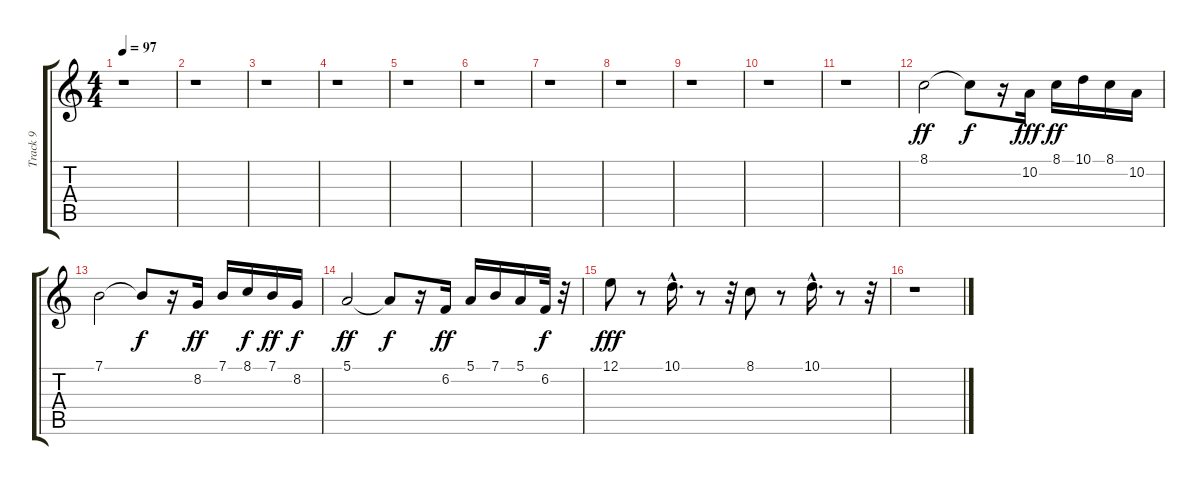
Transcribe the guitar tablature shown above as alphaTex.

\track ("Track 9" "Track 9") {instrument trumpet}
\staff {score tabs}
\tuning (E4 B3 G3 D3 A2 E2) {hide}
\ts (4 4)
\tempo 97
\clef g2
\ks c
r.1{dy f} |
r.1 |
r.1 |
r.1 |
r.1 |
r.1 |
r.1 |
r.1 |
r.1 |
r.1 |
r.1 |
8.1.2{dy ff} 8.1{t}.8{dy f} r.16 10.2.16{dy fff} 8.1.16{dy ff} 10.1.16 8.1.16 10.2.16 |
7.1.2 7.1{t}.8{dy f} r.16 8.2.16{dy ff} 7.1.16 8.1.16{dy f} 7.1.16{dy ff} 8.2.16{dy f} |
5.1.2{dy ff} 5.1{t}.8{dy f} r.16 6.2.16{dy ff} 5.1.16 7.1.16 5.1.16 6.2.32{dy f} r.32 |
12.1.8{dy fff} r.8 10.1{hac}.16{d} r.8 r.32 8.1.8 r.8 10.1{hac}.16{d} r.8 r.32 |
r.1
